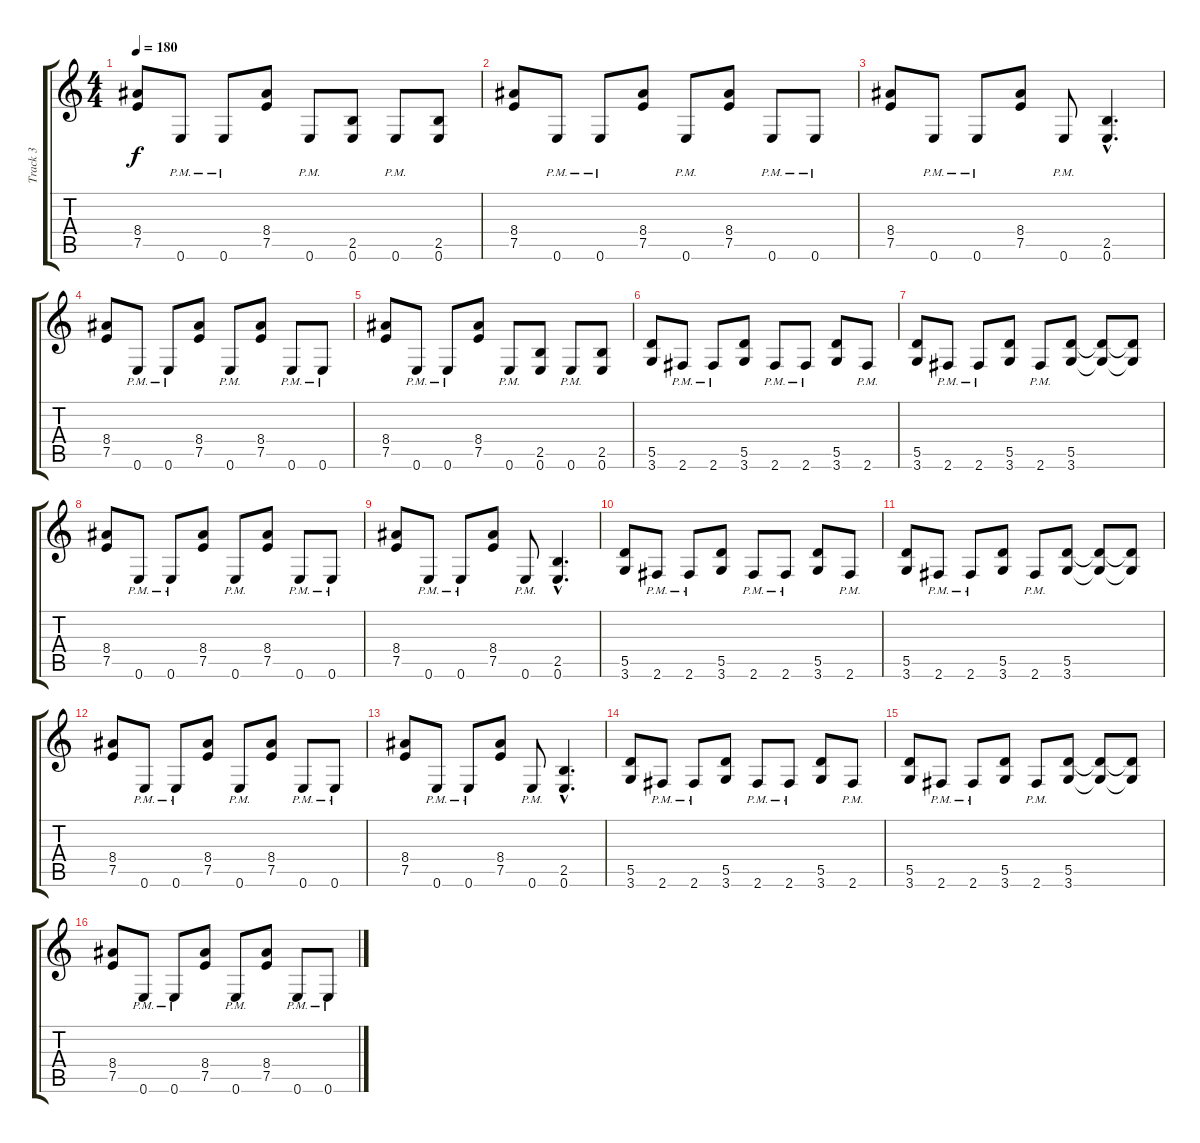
\track ("Track 3" "Track 3") {instrument distortionguitar}
\staff {score tabs}
\tuning (E4 B3 G3 D3 A2 E2) {hide}
\ts (4 4)
\tempo 180
\clef g2
\ks c
(8.4 7.5).8{dy f} 0.6{pm}.8 0.6{pm}.8 (8.4 7.5).8 0.6{pm}.8 (2.5 0.6).8 0.6{pm}.8 (2.5 0.6).8 |
(8.4 7.5).8 0.6{pm}.8 0.6{pm}.8 (8.4 7.5).8 0.6{pm}.8 (8.4 7.5).8 0.6{pm}.8 0.6{pm}.8 |
(8.4 7.5).8 0.6{pm}.8 0.6{pm}.8 (8.4 7.5).8 0.6{pm}.8 (2.5{hac} 0.6{hac}).4{d} |
(8.4 7.5).8 0.6{pm}.8 0.6{pm}.8 (8.4 7.5).8 0.6{pm}.8 (8.4 7.5).8 0.6{pm}.8 0.6{pm}.8 |
(8.4 7.5).8 0.6{pm}.8 0.6{pm}.8 (8.4 7.5).8 0.6{pm}.8 (2.5 0.6).8 0.6{pm}.8 (2.5 0.6).8 |
(5.5 3.6).8 2.6{pm}.8 2.6{pm}.8 (5.5 3.6).8 2.6{pm}.8 2.6{pm}.8 (5.5 3.6).8 2.6{pm}.8 |
(5.5 3.6).8 2.6{pm}.8 2.6{pm}.8 (5.5 3.6).8 2.6{pm}.8 (5.5 3.6).8 (5.5{t} 3.6{t}).8 (5.5{t} 3.6{t}).8 |
(8.4 7.5).8 0.6{pm}.8 0.6{pm}.8 (8.4 7.5).8 0.6{pm}.8 (8.4 7.5).8 0.6{pm}.8 0.6{pm}.8 |
(8.4 7.5).8 0.6{pm}.8 0.6{pm}.8 (8.4 7.5).8 0.6{pm}.8 (2.5{hac} 0.6{hac}).4{d} |
(5.5 3.6).8 2.6{pm}.8 2.6{pm}.8 (5.5 3.6).8 2.6{pm}.8 2.6{pm}.8 (5.5 3.6).8 2.6{pm}.8 |
(5.5 3.6).8 2.6{pm}.8 2.6{pm}.8 (5.5 3.6).8 2.6{pm}.8 (5.5 3.6).8 (5.5{t} 3.6{t}).8 (5.5{t} 3.6{t}).8 |
(8.4 7.5).8 0.6{pm}.8 0.6{pm}.8 (8.4 7.5).8 0.6{pm}.8 (8.4 7.5).8 0.6{pm}.8 0.6{pm}.8 |
(8.4 7.5).8 0.6{pm}.8 0.6{pm}.8 (8.4 7.5).8 0.6{pm}.8 (2.5{hac} 0.6{hac}).4{d} |
(5.5 3.6).8 2.6{pm}.8 2.6{pm}.8 (5.5 3.6).8 2.6{pm}.8 2.6{pm}.8 (5.5 3.6).8 2.6{pm}.8 |
(5.5 3.6).8 2.6{pm}.8 2.6{pm}.8 (5.5 3.6).8 2.6{pm}.8 (5.5 3.6).8 (5.5{t} 3.6{t}).8 (5.5{t} 3.6{t}).8 |
(8.4 7.5).8 0.6{pm}.8 0.6{pm}.8 (8.4 7.5).8 0.6{pm}.8 (8.4 7.5).8 0.6{pm}.8 0.6{pm}.8
